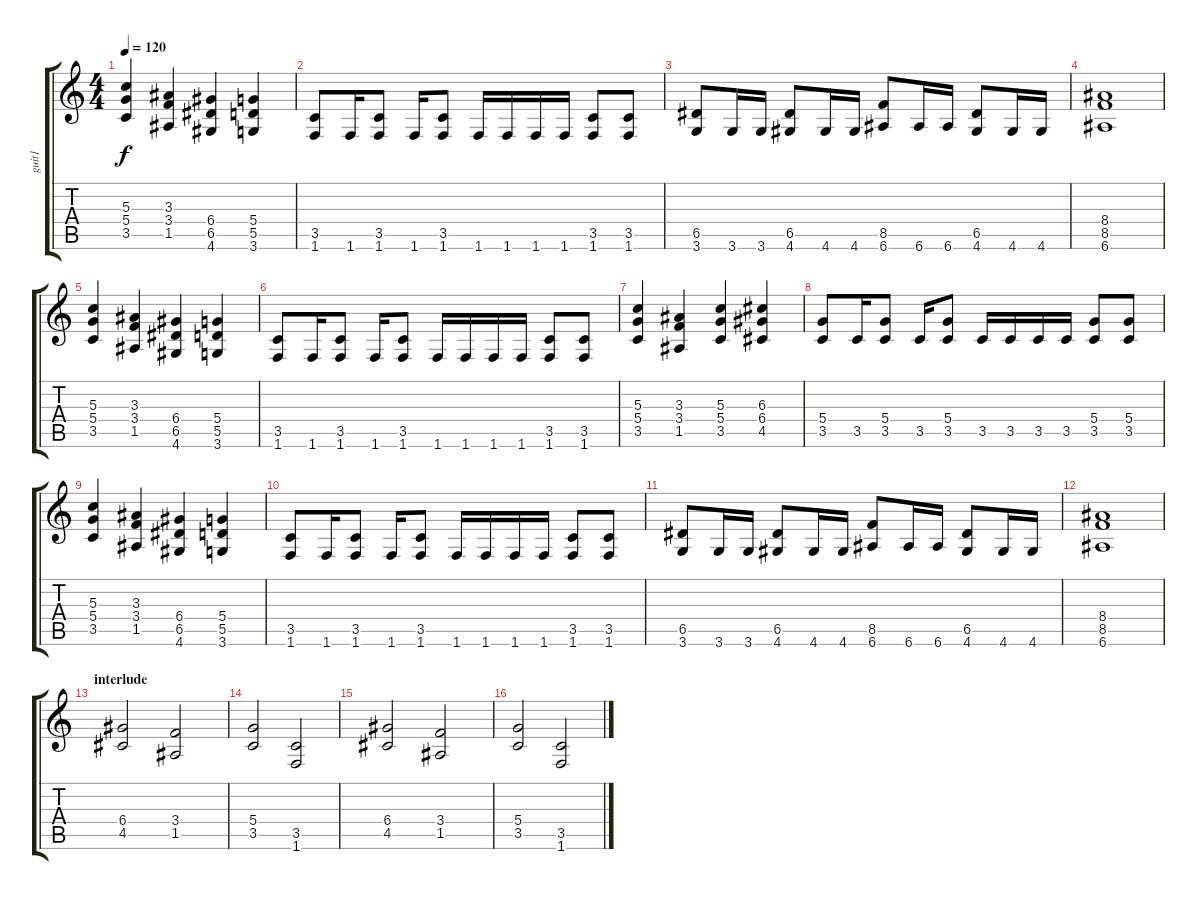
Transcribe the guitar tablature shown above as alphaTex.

\track ("guit1" "guit1") {instrument distortionguitar}
\staff {score tabs}
\tuning (E4 B3 G3 D3 A2 E2) {hide}
\ts (4 4)
\tempo 120
\clef g2
\ks c
(5.3 5.4 3.5).4{dy f} (3.3 3.4 1.5).4 (6.4 6.5 4.6).4 (5.4 5.5 3.6).4 |
(3.5 1.6).8 1.6.16 (3.5 1.6).8 1.6.16 (3.5 1.6).8 1.6.16 1.6.16 1.6.16 1.6.16 (3.5 1.6).8 (3.5 1.6).8 |
(6.5 3.6).8 3.6.16 3.6.16 (6.5 4.6).8 4.6.16 4.6.16 (8.5 6.6).8 6.6.16 6.6.16 (6.5 4.6).8 4.6.16 4.6.16 |
(8.4 8.5 6.6).1 |
(5.3 5.4 3.5).4 (3.3 3.4 1.5).4 (6.4 6.5 4.6).4 (5.4 5.5 3.6).4 |
(3.5 1.6).8 1.6.16 (3.5 1.6).8 1.6.16 (3.5 1.6).8 1.6.16 1.6.16 1.6.16 1.6.16 (3.5 1.6).8 (3.5 1.6).8 |
(5.3 5.4 3.5).4 (3.3 3.4 1.5).4 (5.3 5.4 3.5).4 (6.3 6.4 4.5).4 |
(5.4 3.5).8 3.5.16 (5.4 3.5).8 3.5.16 (5.4 3.5).8 3.5.16 3.5.16 3.5.16 3.5.16 (5.4 3.5).8 (5.4 3.5).8 |
(5.3 5.4 3.5).4 (3.3 3.4 1.5).4 (6.4 6.5 4.6).4 (5.4 5.5 3.6).4 |
(3.5 1.6).8 1.6.16 (3.5 1.6).8 1.6.16 (3.5 1.6).8 1.6.16 1.6.16 1.6.16 1.6.16 (3.5 1.6).8 (3.5 1.6).8 |
(6.5 3.6).8 3.6.16 3.6.16 (6.5 4.6).8 4.6.16 4.6.16 (8.5 6.6).8 6.6.16 6.6.16 (6.5 4.6).8 4.6.16 4.6.16 |
(8.4 8.5 6.6).1 |
\section ("" "interlude")
(6.4 4.5).2 (3.4 1.5).2 |
(5.4 3.5).2 (3.5 1.6).2 |
(6.4 4.5).2 (3.4 1.5).2 |
(5.4 3.5).2 (3.5 1.6).2
